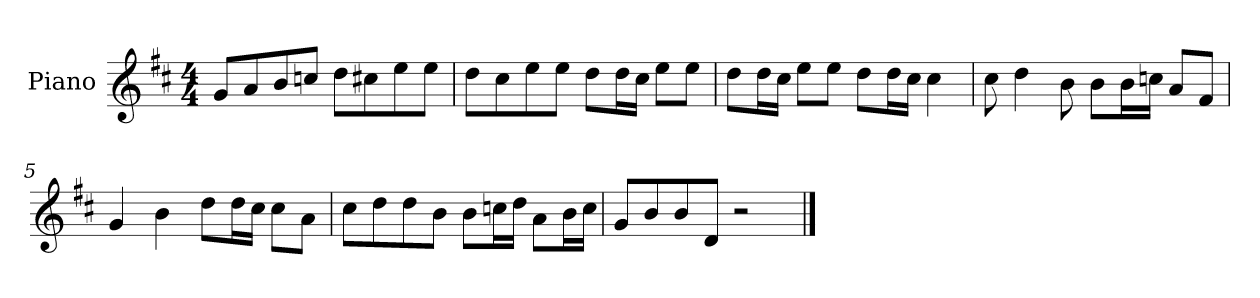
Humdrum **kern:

**kern
*part1
*staff1
*I"Piano
*I'P-no
*clefG2
*k[f#c#]
*M4/4
*MM90
=1
8g/L
8a/
8b/
8ccn/J
8dd\L
8cc#X\
8ee\
8ee\J
=2
8dd\L
8cc#\
8ee\
8ee\J
8dd\L
16dd\L
16cc#\JJ
8ee\L
8ee\J
=3
8dd\L
16dd\L
16cc#\JJ
8ee\L
8ee\J
8dd\L
16dd\L
16cc#\JJ
4cc#\
=4
8cc#\
4dd\
8b\
8b\L
16b\L
16ccn\JJ
8a/L
8f#/J
!!LO:LB:g=z
=5
4g/
4b\
8dd\L
16dd\L
16cc#\JJ
8cc#\L
8a\J
=6
8cc#\L
8dd\
8dd\
8b\J
8b\L
16ccn\L
16dd\JJ
8a\L
16b\L
16cc\JJ
=7
8g/L
8b/
8b/
8d/J
2r
==
*-
